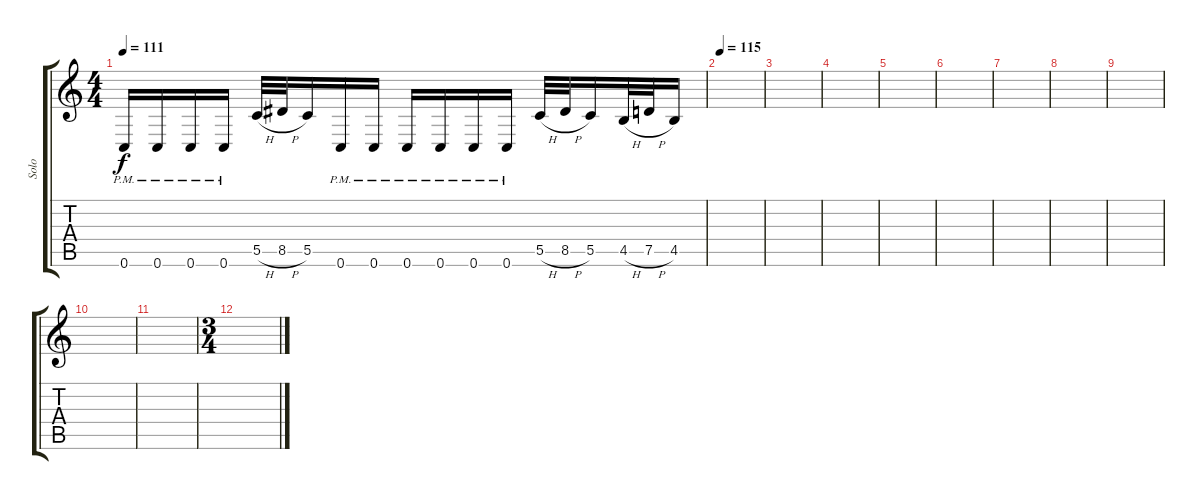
\track ("Solo" "Solo") {instrument distortionguitar}
\staff {score tabs}
\tuning (D4 A3 F3 C3 G2 C2) {hide}
\ts (4 4)
\tempo 111
\clef g2
\ks c
0.6{pm}.16{dy f} 0.6{pm}.16 0.6{pm}.16 0.6{pm}.16 5.5{h}.32 8.5{h}.32 5.5.16 0.6{pm}.16 0.6{pm}.16 0.6{pm}.16 0.6{pm}.16 0.6{pm}.16 0.6{pm}.16 5.5{h}.32 8.5{h}.32 5.5.16 4.5{h}.32 7.5{h}.32 4.5.16 |
\tempo 115
|
|
|
|
|
|
|
|
|
|
\ts (3 4)
